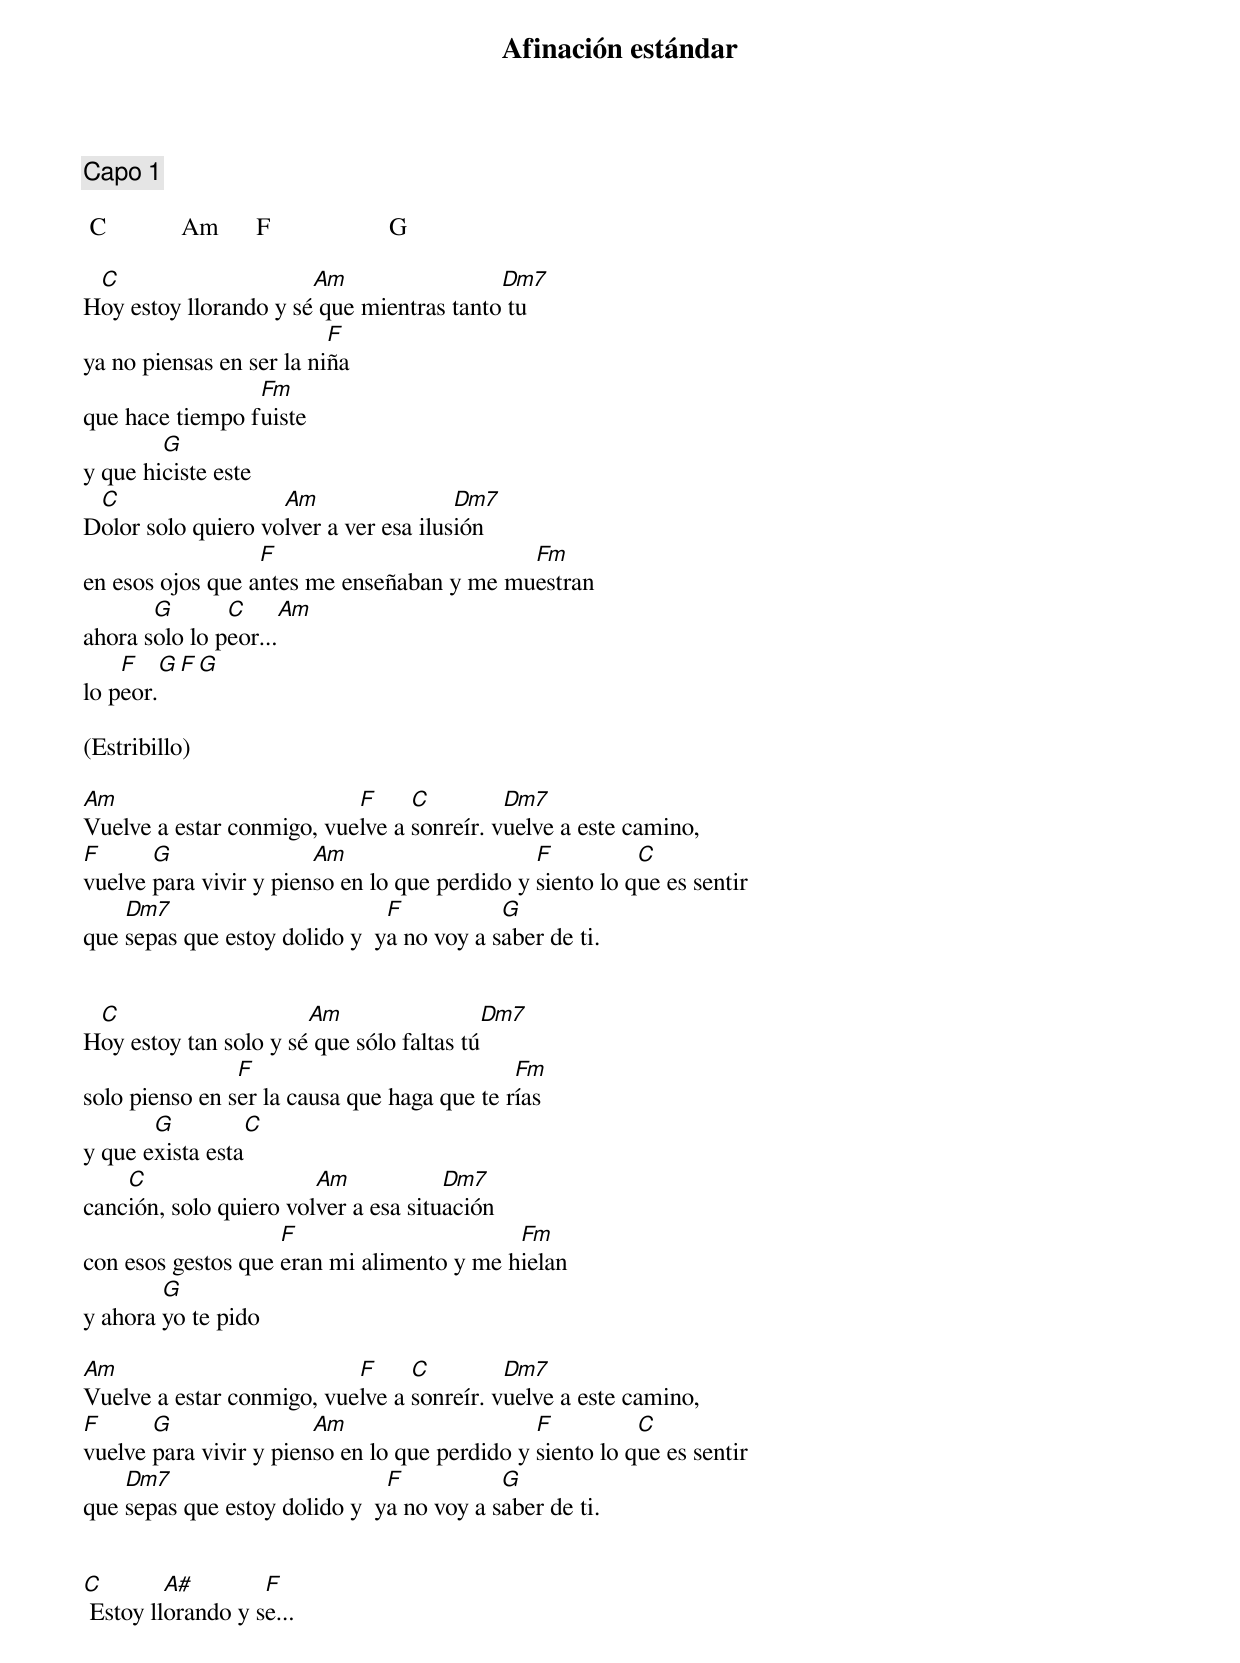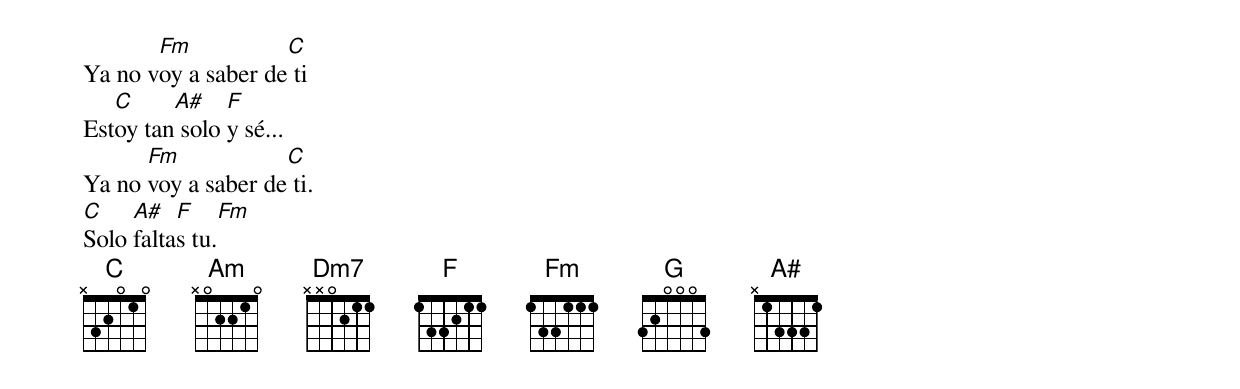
Afinación estándar

Capo 1

 C            Am      F                   G

 C                     Am                 Dm7
Hoy estoy llorando y sé que mientras tanto tu
                          F
ya no piensas en ser la niña
                 Fm
que hace tiempo fuiste
        G
y que hiciste este
 C                  Am                 Dm7
Dolor solo quiero volver a ver esa ilusión
                  F                        Fm
en esos ojos que antes me enseñaban y me muestran
       G       C     Am
ahora solo lo peor...
    F     G   F   G
lo peor.

(Estribillo)

Am                         F     C         Dm7
Vuelve a estar conmigo, vuelve a sonreír. vuelve a este camino,
F      G                Am                     F          C
vuelve para vivir y pienso en lo que perdido y siento lo que es sentir
    Dm7                        F           G
que sepas que estoy dolido y  ya no voy a saber de ti.


 C                     Am                 Dm7
Hoy estoy tan solo y sé que sólo faltas tú
                F                            Fm
solo pienso en ser la causa que haga que te rías
       G            C
y que exista esta
    C                   Am            Dm7
canción, solo quiero volver a esa situación
                    F                      Fm
con esos gestos que eran mi alimento y me hielan
        G
y ahora yo te pido

Am                         F     C         Dm7
Vuelve a estar conmigo, vuelve a sonreír. vuelve a este camino,
F      G                Am                     F          C
vuelve para vivir y pienso en lo que perdido y siento lo que es sentir
    Dm7                        F           G
que sepas que estoy dolido y  ya no voy a saber de ti.


C        A#        F
 Estoy llorando y se...
       Fm           C
Ya no voy a saber de ti
   C     A#    F
Estoy tan solo y sé...
      Fm            C
Ya no voy a saber de ti.
C    A#   F    Fm
Solo faltas tu.
